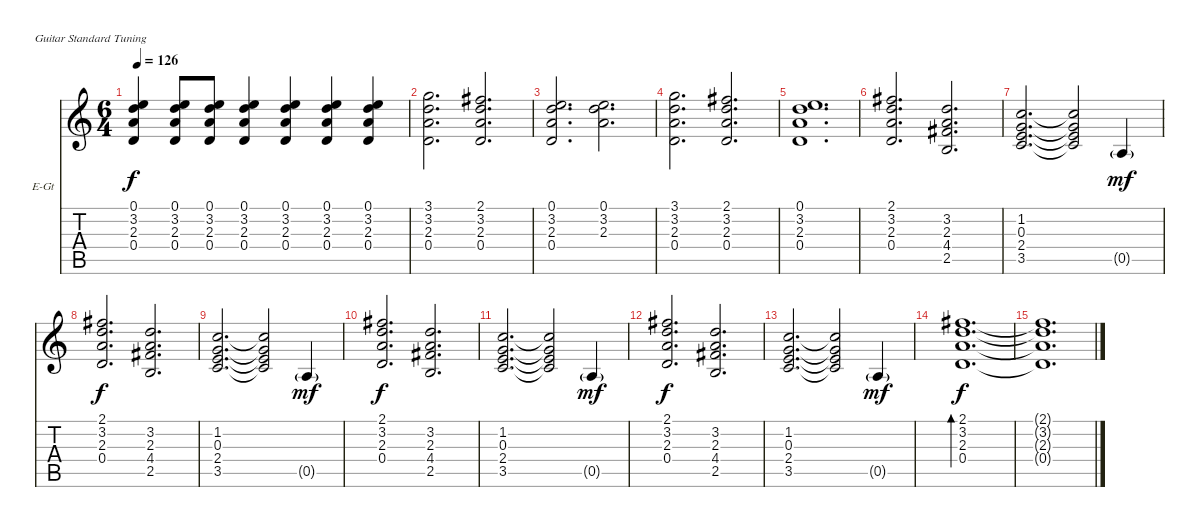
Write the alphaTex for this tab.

\defaultSystemsLayout 4
\bracketExtendMode nobrackets
\firstSystemTrackNameOrientation horizontal
\otherSystemsTrackNameOrientation horizontal
\track ("Stone Gossard (Clean)" "E-Gt") {instrument electricguitarclean}
\staff {score tabs}
\tuning (E4 B3 G3 D3 A2 E2)
\ts (6 4)
\tempo 126
\clef g2
\ks c
(0.1 3.2 2.3 0.4).4{dy f} (0.1 3.2 2.3 0.4).8 (0.1 3.2 2.3 0.4).8 (0.1 3.2 2.3 0.4).4 (0.1 3.2 2.3 0.4).4 (0.1 3.2 2.3 0.4).4 (0.1 3.2 2.3 0.4).4 |
(3.1 3.2 2.3 0.4).2{d} (2.1 3.2 2.3 0.4).2{d} |
(0.1 3.2 2.3 0.4).2{d} (0.1 3.2 2.3).2{d} |
(3.1 3.2 2.3 0.4).2{d} (2.1 3.2 2.3 0.4).2{d} |
(0.1 3.2 2.3 0.4).1{d} |
(2.1 3.2 2.3 0.4).2{d} (3.2 2.3 4.4 2.5).2{d} |
(1.2 0.3 2.4 3.5).2{d} (1.2{t} 0.3{t} 2.4{t} 3.5{t}).2 0.5{g}.4{dy mf} |
(2.1 3.2 2.3 0.4).2{d dy f} (3.2 2.3 4.4 2.5).2{d} |
(1.2 0.3 2.4 3.5).2{d} (1.2{t} 0.3{t} 2.4{t} 3.5{t}).2 0.5{g}.4{dy mf} |
(2.1 3.2 2.3 0.4).2{d dy f} (3.2 2.3 4.4 2.5).2{d} |
(1.2 0.3 2.4 3.5).2{d} (1.2{t} 0.3{t} 2.4{t} 3.5{t}).2 0.5{g}.4{dy mf} |
(2.1 3.2 2.3 0.4).2{d dy f} (3.2 2.3 4.4 2.5).2{d} |
(1.2 0.3 2.4 3.5).2{d} (1.2{t} 0.3{t} 2.4{t} 3.5{t}).2 0.5{g}.4{dy mf} |
(3.2 2.3 0.4 2.1).1{d bd 240 dy f} |
(3.2{t} 2.3{t} 0.4{t} 2.1{t}).1{d}
